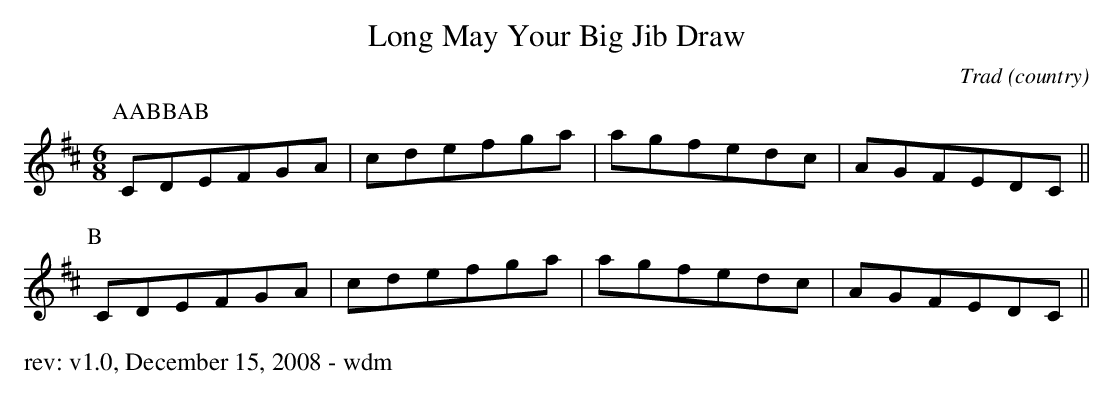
X:1
T: Long May Your Big Jib Draw
O: Trad (country)
M: 6/8
K: Dmaj
P: AABBAB
P:A
CDEFGA|cdefga|agfedc|AGFEDC||
P:B
CDEFGA|cdefga|agfedc|AGFEDC||
